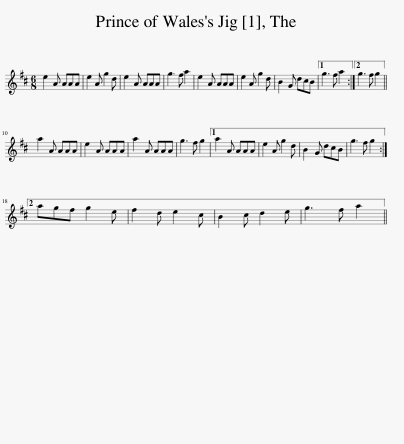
X:1
L:1/8
M:6/8
I:linebreak $
K:D
V:1 treble
V:1
 e2 A AAA | e2 A g2 d | e2 A AAA | g3 f a2 | e2 A AAA | %5
 e2 A g2 d | B2 G dcB |1 g3 f a2 :|2 g3 f g2 ||$ a2 A AAA | %10
 e2 A AAA | a2 A AAA | g3 f g2 |1 a2 A AAA | e2 A g2 d | %15
 B2 G dcB | g3 f g2 :|2$ agf g2 e | f2 d e2 c | B2 c d2 e | %20
 g3 f a2 || %21
